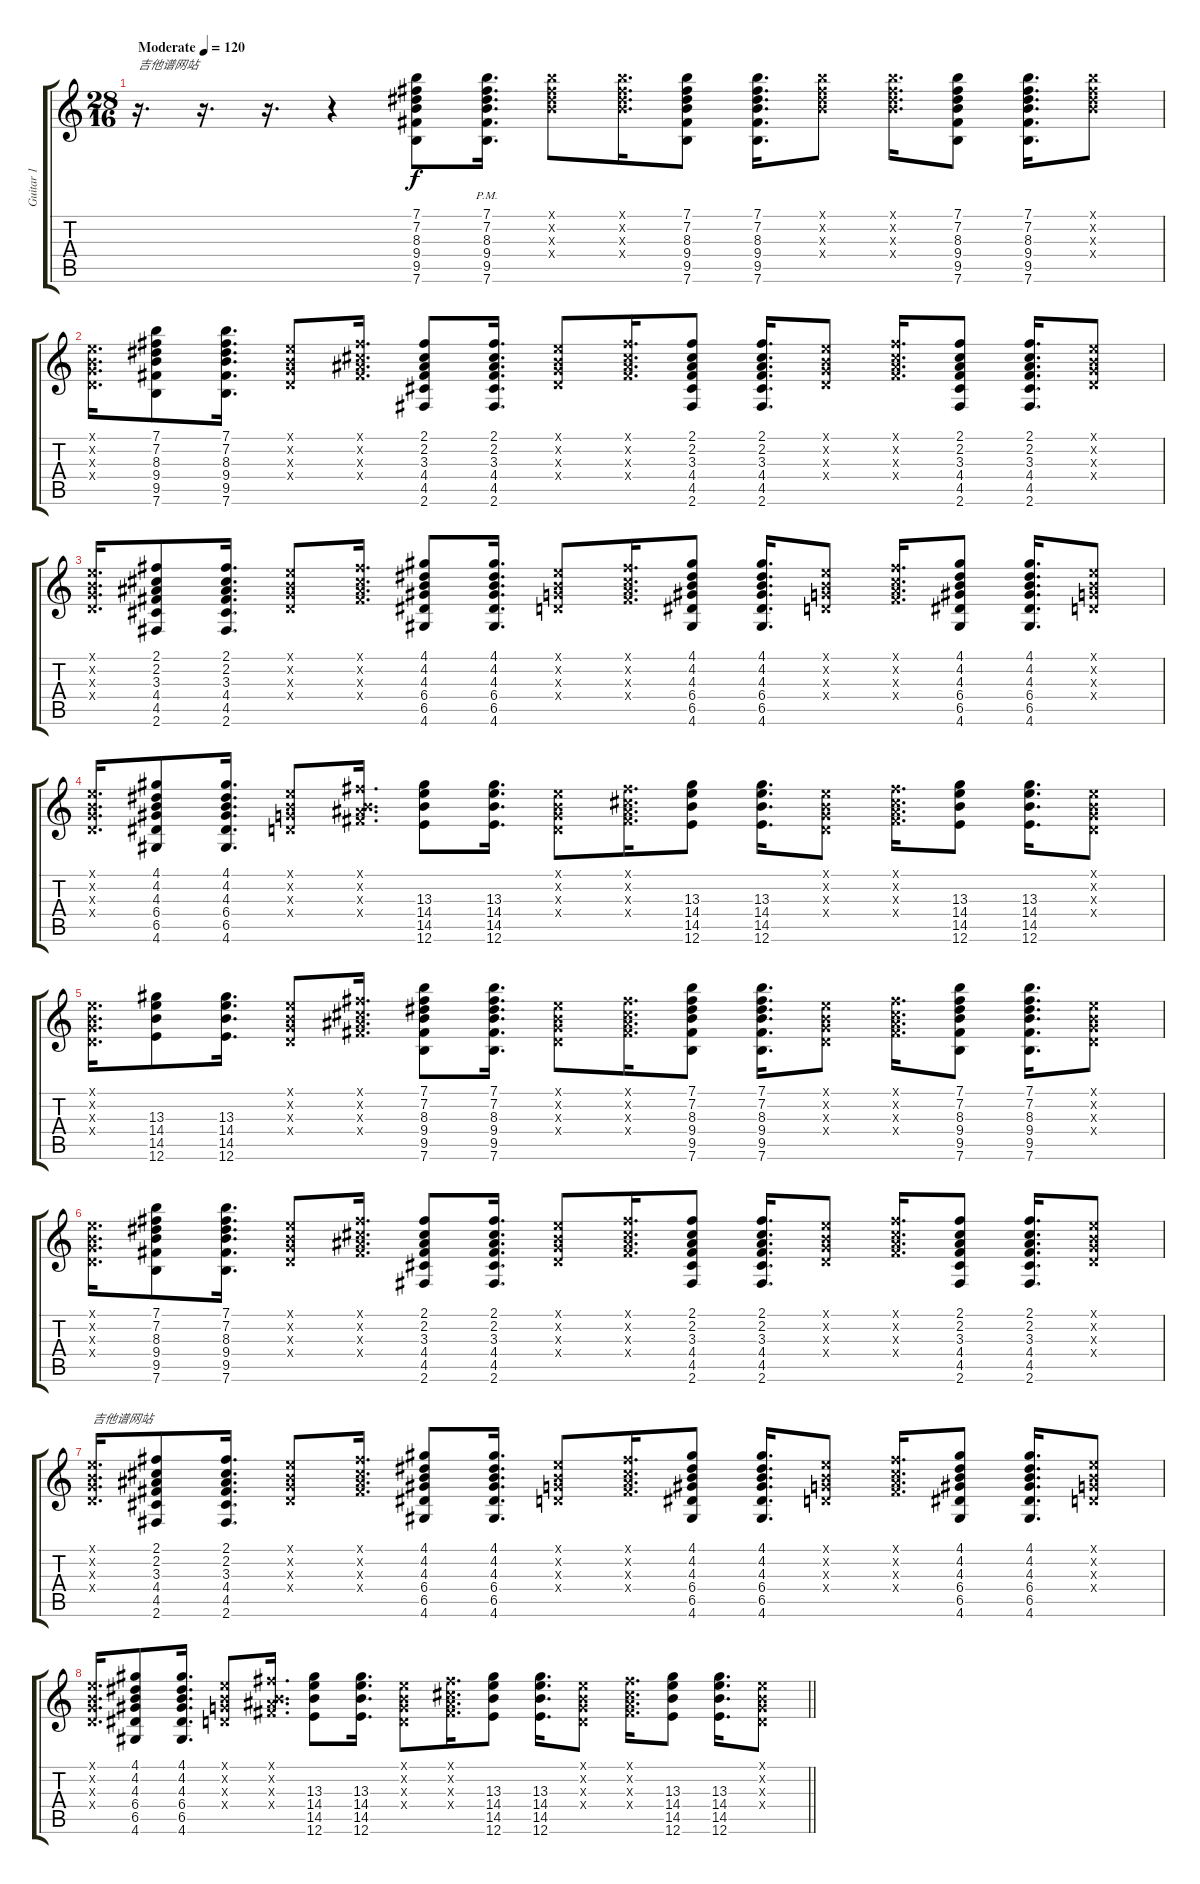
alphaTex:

\track ("Guitar 1" "Guitar 1") {instrument acousticguitarnylon}
\staff {score tabs}
\tuning (E4 B3 G3 D3 A2 E2) {hide}
\ts (28 16)
\tempo (120 "Moderate")
\clef g2
\ks c
r.16{d txt "吉他谱网站" dy f instrument acousticguitarnylon} r.16{d} r.16{d} r.4 (7.1 7.2 8.3 9.4 9.5 7.6).8 (7.1{pm} 7.2 8.3 9.4 9.5 7.6).16{d} (7.1{x} 7.2{x} 8.3{x} 9.4{x}).8 (7.1{x} 7.2{x} 8.3{x} 9.4{x}).16{d} (7.1 7.2 8.3 9.4 9.5 7.6).8 (7.1 7.2 8.3 9.4 9.5 7.6).16{d} (7.1{x} 7.2{x} 8.3{x} 9.4{x}).8 (7.1{x} 7.2{x} 8.3{x} 9.4{x}).16{d} (7.1 7.2 8.3 9.4 9.5 7.6).8 (7.1 7.2 8.3 9.4 9.5 7.6).16{d} (7.1{x} 7.2{x} 8.3{x} 9.4{x}).8 |
(0.1{x} 0.2{x} 0.3{x} 0.4{x}).16{d} (7.1 7.2 8.3 9.4 9.5 7.6).8 (7.1 7.2 8.3 9.4 9.5 7.6).16{d} (0.1{x} 0.2{x} 0.3{x} 0.4{x}).8 (2.1{x} 2.2{x} 3.3{x} 4.4{x}).16{d} (2.1 2.2 3.3 4.4 4.5 2.6).8 (2.1 2.2 3.3 4.4 4.5 2.6).16{d} (0.1{x} 0.2{x} 0.3{x} 0.4{x}).8 (2.1{x} 2.2{x} 3.3{x} 4.4{x}).16{d} (2.1 2.2 3.3 4.4 4.5 2.6).8 (2.1 2.2 3.3 4.4 4.5 2.6).16{d} (0.1{x} 0.2{x} 0.3{x} 0.4{x}).8 (2.1{x} 2.2{x} 3.3{x} 4.4{x}).16{d} (2.1 2.2 3.3 4.4 4.5 2.6).8 (2.1 2.2 3.3 4.4 4.5 2.6).16{d} (0.1{x} 0.2{x} 0.3{x} 0.4{x}).8 |
(0.1{x} 0.2{x} 0.3{x} 0.4{x}).16{d} (2.1 2.2 3.3 4.4 4.5 2.6).8 (2.1 2.2 3.3 4.4 4.5 2.6).16{d} (0.1{x} 0.2{x} 0.3{x} 0.4{x}).8 (2.1{x} 2.2{x} 3.3{x} 4.4{x}).16{d} (4.1 4.2 4.3 6.4 6.5 4.6).8 (4.1 4.2 4.3 6.4 6.5 4.6).16{d} (0.1{x} 0.2{x} 0.3{x} 0.4{x}).8 (2.1{x} 2.2{x} 3.3{x} 4.4{x}).16{d} (4.1 4.2 4.3 6.4 6.5 4.6).8 (4.1 4.2 4.3 6.4 6.5 4.6).16{d} (0.1{x} 0.2{x} 0.3{x} 0.4{x}).8 (2.1{x} 2.2{x} 3.3{x} 4.4{x}).16{d} (4.1 4.2 4.3 6.4 6.5 4.6).8 (4.1 4.2 4.3 6.4 6.5 4.6).16{d} (0.1{x} 0.2{x} 0.3{x} 0.4{x}).8 |
(0.1{x} 0.2{x} 0.3{x} 0.4{x}).16{d} (4.1 4.2 4.3 6.4 6.5 4.6).8 (4.1 4.2 4.3 6.4 6.5 4.6).16{d} (0.1{x} 0.2{x} 0.3{x} 0.4{x}).8 (2.1{x} 0.2{x} 3.3{x} 4.4{x}).16{d} (13.3 14.4 14.5 12.6).8 (13.3 14.4 14.5 12.6).16{d} (0.1{x} 0.2{x} 0.3{x} 0.4{x}).8 (2.1{x} 2.2{x} 3.3{x} 4.4{x}).16{d} (13.3 14.4 14.5 12.6).8 (13.3 14.4 14.5 12.6).16{d} (0.1{x} 0.2{x} 0.3{x} 0.4{x}).8 (2.1{x} 2.2{x} 3.3{x} 4.4{x}).16{d} (13.3 14.4 14.5 12.6).8 (13.3 14.4 14.5 12.6).16{d} (0.1{x} 0.2{x} 0.3{x} 0.4{x}).8 |
(0.1{x} 0.2{x} 0.3{x} 0.4{x}).16{d} (13.3 14.4 14.5 12.6).8 (13.3 14.4 14.5 12.6).16{d} (0.1{x} 0.2{x} 0.3{x} 0.4{x}).8 (2.1{x} 2.2{x} 3.3{x} 4.4{x}).16{d} (7.1 7.2 8.3 9.4 9.5 7.6).8 (7.1 7.2 8.3 9.4 9.5 7.6).16{d} (0.1{x} 0.2{x} 0.3{x} 0.4{x}).8 (2.1{x} 2.2{x} 3.3{x} 4.4{x}).16{d} (7.1 7.2 8.3 9.4 9.5 7.6).8 (7.1 7.2 8.3 9.4 9.5 7.6).16{d} (0.1{x} 0.2{x} 0.3{x} 0.4{x}).8 (2.1{x} 2.2{x} 3.3{x} 4.4{x}).16{d} (7.1 7.2 8.3 9.4 9.5 7.6).8 (7.1 7.2 8.3 9.4 9.5 7.6).16{d} (0.1{x} 0.2{x} 0.3{x} 0.4{x}).8 |
(0.1{x} 0.2{x} 0.3{x} 0.4{x}).16{d} (7.1 7.2 8.3 9.4 9.5 7.6).8 (7.1 7.2 8.3 9.4 9.5 7.6).16{d} (0.1{x} 0.2{x} 0.3{x} 0.4{x}).8 (2.1{x} 2.2{x} 3.3{x} 4.4{x}).16{d} (2.1 2.2 3.3 4.4 4.5 2.6).8 (2.1 2.2 3.3 4.4 4.5 2.6).16{d} (0.1{x} 0.2{x} 0.3{x} 0.4{x}).8 (2.1{x} 2.2{x} 3.3{x} 4.4{x}).16{d} (2.1 2.2 3.3 4.4 4.5 2.6).8 (2.1 2.2 3.3 4.4 4.5 2.6).16{d} (0.1{x} 0.2{x} 0.3{x} 0.4{x}).8 (2.1{x} 2.2{x} 3.3{x} 4.4{x}).16{d} (2.1 2.2 3.3 4.4 4.5 2.6).8 (2.1 2.2 3.3 4.4 4.5 2.6).16{d} (0.1{x} 0.2{x} 0.3{x} 0.4{x}).8 |
(0.1{x} 0.2{x} 0.3{x} 0.4{x}).16{d txt "吉他谱网站"} (2.1 2.2 3.3 4.4 4.5 2.6).8 (2.1 2.2 3.3 4.4 4.5 2.6).16{d} (0.1{x} 0.2{x} 0.3{x} 0.4{x}).8 (2.1{x} 2.2{x} 3.3{x} 4.4{x}).16{d} (4.1 4.2 4.3 6.4 6.5 4.6).8 (4.1 4.2 4.3 6.4 6.5 4.6).16{d} (0.1{x} 0.2{x} 0.3{x} 0.4{x}).8 (2.1{x} 2.2{x} 3.3{x} 4.4{x}).16{d} (4.1 4.2 4.3 6.4 6.5 4.6).8 (4.1 4.2 4.3 6.4 6.5 4.6).16{d} (0.1{x} 0.2{x} 0.3{x} 0.4{x}).8 (2.1{x} 2.2{x} 3.3{x} 4.4{x}).16{d} (4.1 4.2 4.3 6.4 6.5 4.6).8 (4.1 4.2 4.3 6.4 6.5 4.6).16{d} (0.1{x} 0.2{x} 0.3{x} 0.4{x}).8 |
\barLineRight lightlight
(0.1{x} 0.2{x} 0.3{x} 0.4{x}).16{d} (4.1 4.2 4.3 6.4 6.5 4.6).8 (4.1 4.2 4.3 6.4 6.5 4.6).16{d} (0.1{x} 0.2{x} 0.3{x} 0.4{x}).8 (2.1{x} 0.2{x} 3.3{x} 4.4{x}).16{d} (13.3 14.4 14.5 12.6).8 (13.3 14.4 14.5 12.6).16{d} (0.1{x} 0.2{x} 0.3{x} 0.4{x}).8 (2.1{x} 2.2{x} 3.3{x} 4.4{x}).16{d} (13.3 14.4 14.5 12.6).8 (13.3 14.4 14.5 12.6).16{d} (0.1{x} 0.2{x} 0.3{x} 0.4{x}).8 (2.1{x} 2.2{x} 3.3{x} 4.4{x}).16{d} (13.3 14.4 14.5 12.6).8 (13.3 14.4 14.5 12.6).16{d} (0.1{x} 0.2{x} 0.3{x} 0.4{x}).8
